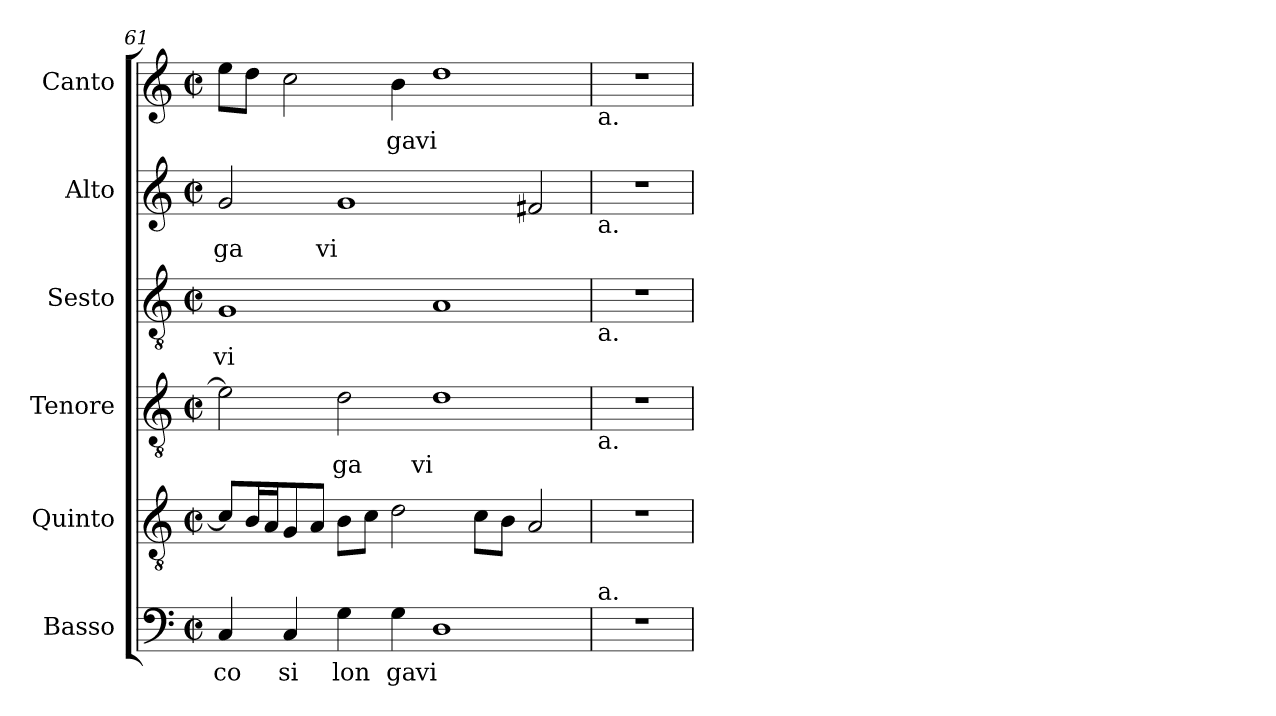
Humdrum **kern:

**kern	**text	**kern	**text	**kern	**text	**kern	**text	**kern	**text	**kern	**text
*part6	*part6	*part5	*part5	*part4	*part4	*part3	*part3	*part2	*part2	*part1	*part1
*staff6	*staff6	*staff5	*staff5	*staff4	*staff4	*staff3	*staff3	*staff2	*staff2	*staff1	*staff1
*I"Basso	*	*I"Quinto	*	*I"Tenore	*	*I"Sesto	*	*I"Alto	*	*I"Canto	*
*I'Basso	*	*I'Quinto	*	*I'Tenore	*	*I'Sesto	*	*I'Alto	*	*I'Canto	*
*clefF4	*	*clefGv2	*	*clefGv2	*	*clefGv2	*	*clefG2	*	*clefG2	*
*k[]	*	*k[]	*	*k[]	*	*k[]	*	*k[]	*	*k[]	*
*C:	*	*C:	*	*C:	*	*C:	*	*C:	*	*C:	*
*M2/2	*	*M2/2	*	*M2/2	*	*M2/2	*	*M2/2	*	*M2/2	*
*met(c|)	*	*met(c|)	*	*met(c|)	*	*met(c|)	*	*met(c|)	*	*met(c|)	*
=61	=61	=61	=61	=61	=61	=61	=61	=61	=61	=61	=61
!	!LO:LY:b:cj	!	!LO:LY:b:cj	!	!LO:LY:b:cj	!	!LO:LY:b:cj	!	!LO:LY:b:cj	!	!LO:LY:b:cj
4C/	co	8c/L]	.	2e\]	.	1G	vi-	2g/	ga	8ee\L	--
!	!	!	!LO:LY:b:cj	!	!	!	!	!	!	!	!LO:LY:b:cj
.	.	16B/	.	.	.	.	.	.	.	8dd\J	--
!	!	!	!LO:LY:b:cj	!	!	!	!	!	!	!	!
.	.	16A/	.	.	.	.	.	.	.	.	.
!	!LO:LY:b:cj	!	!LO:LY:b:cj	!	!	!	!	!	!	!	!LO:LY:b:cj
4C/	si	8G/	.	.	.	.	.	.	.	2cc\	--
!	!	!	!LO:LY:b:cj	!	!	!	!	!	!	!	!
.	.	8A/J	.	.	.	.	.	.	.	.	.
!	!LO:LY:b:cj	!	!LO:LY:b:cj	!	!LO:LY:b:cj	!	!	!	!LO:LY:b:cj	!	!
4G\	lon	8B\L	.	2d\	ga	.	.	1g	vi	.	.
!	!	!	!LO:LY:b:cj	!	!	!	!	!	!	!	!
.	.	8c\J	.	.	.	.	.	.	.	.	.
!	!LO:LY:b:cj	!	!LO:LY:b:cj	!	!	!	!	!	!	!	!LO:LY:b:cj
4G\	ga	2d\	.	.	.	.	.	.	.	4b\	-ga
!	!LO:LY:b:cj	!	!	!	!LO:LY:b:cj	!	!LO:LY:b:cj	!	!	!	!LO:LY:b:cj
1D	vi	.	.	1d	vi	1A	--	.	.	1dd	vi-
!	!	!	!LO:LY:b:cj	!	!	!	!	!	!	!	!
.	.	8c\L	.	.	.	.	.	.	.	.	.
!	!	!	!LO:LY:b:cj	!	!	!	!	!	!	!	!
.	.	8B\J	.	.	.	.	.	.	.	.	.
!	!	!	!LO:LY:b:cj	!	!	!	!	!	!LO:LY:b:cj	!	!
.	.	2A/	.	.	.	.	.	2f#/	.	.	.
=62	=62	=62	=62	=62	=62	=62	=62	=62	=62	=62	=62
!	!	!	!	!	!	!	!	!	!	!LO:TX:b:t=a.	!
!	!	!	!	!	!	!	!	!LO:TX:b:t=a.	!	!	!
!	!	!	!	!	!	!LO:TX:b:t=a.	!	!	!	!	!
!	!	!	!	!LO:TX:b:t=a.	!	!	!	!	!	!	!
!LO:TX:a:t=a.	!	!	!	!	!	!	!	!	!	!	!
1r	.	1r	.	1r	.	1r	.	1r	.	1r	.
=	=	=	=	=	=	=	=	=	=	=	=
*-	*-	*-	*-	*-	*-	*-	*-	*-	*-	*-	*-
